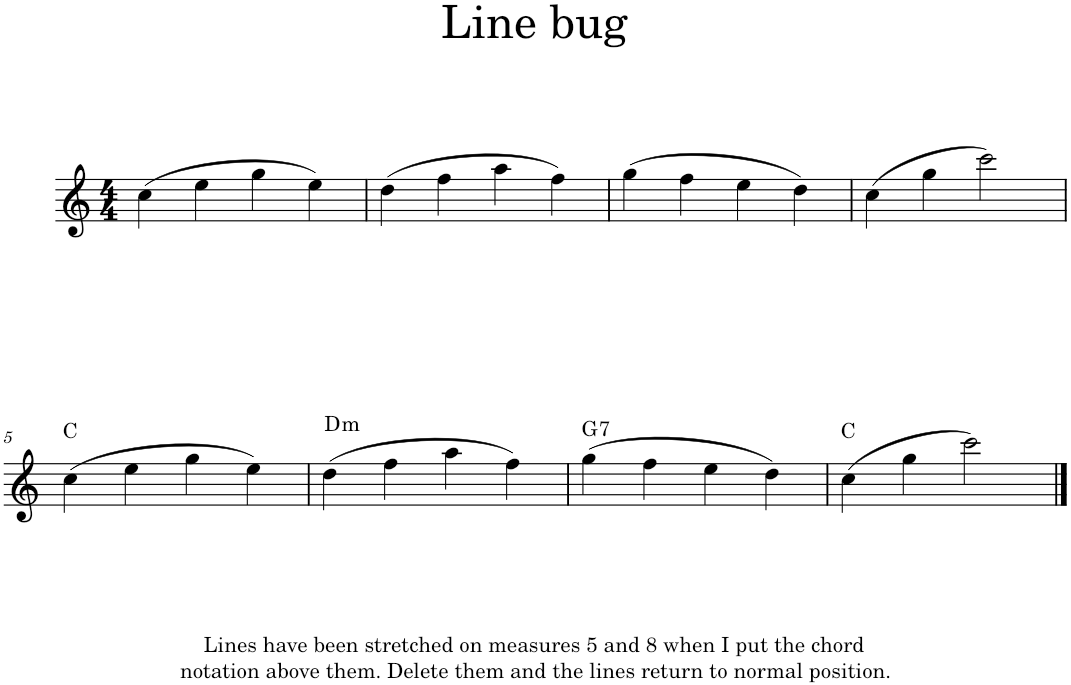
**kern	**harte
*part1	*part1
*staff1	*
*I"Flute	*
*I'Fl.	*
*clefG2	*
*k[]	*
*M4/4	*
=1	=1
(4cc\	.
4ee\	.
4gg\	.
4ee\)	.
=2	=2
(4dd\	.
4ff\	.
4aa\	.
4ff\)	.
=3	=3
(4gg\	.
4ff\	.
4ee\	.
4dd\)	.
=4	=4
(4cc\	.
4gg\	.
2ccc\)	.
!!LO:LB:g=z
=5	=5
!LO:TX:b:t=Lines have been stretched on measures 5 and 8 when I put the chord	!
!LO:TX:b:t=notation above them. Delete them and the lines return to normal position.	!
(4cc\	C:maj
4ee\	.
4gg\	.
4ee\)	.
=6	=6
!	!LO:H:kt=m
(4dd\	D:min
4ff\	.
4aa\	.
4ff\)	.
=7	=7
!	!LO:H:kt=7
(4gg\	G:7
4ff\	.
4ee\	.
4dd\)	.
=8	=8
(4cc\	C:maj
4gg\	.
2ccc\)	.
==	==
*-	*-
